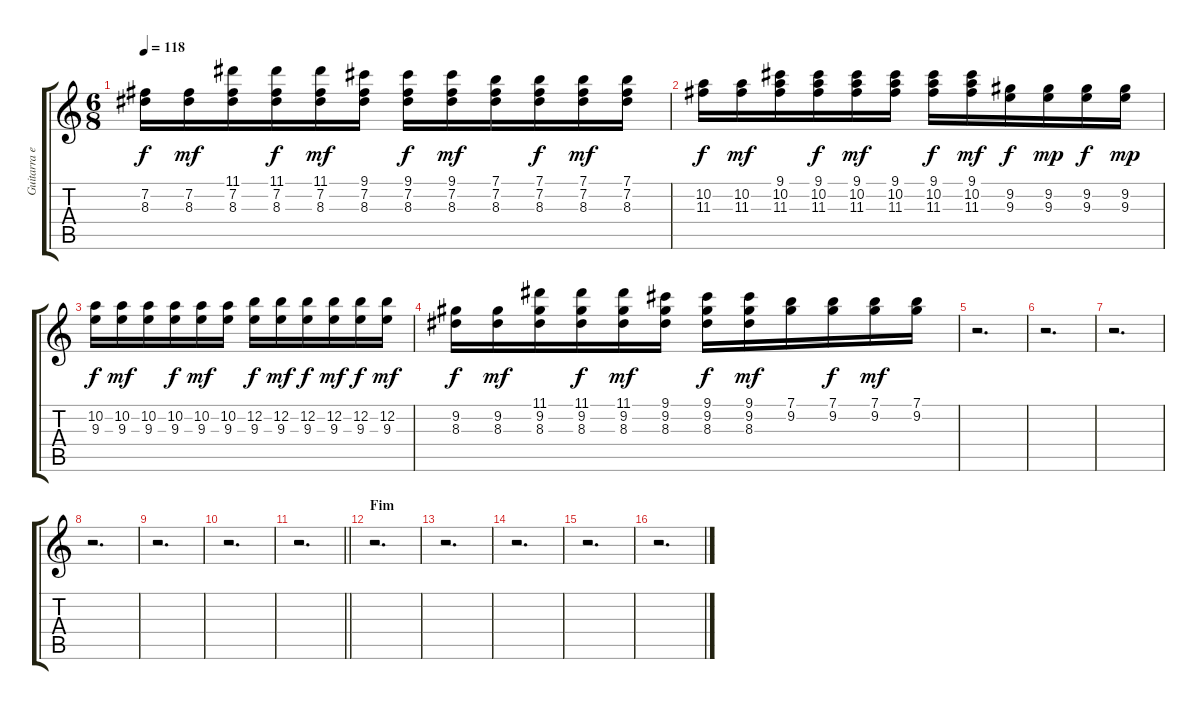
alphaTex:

\track ("Guitarra extra/pianinho" "Guitarra e") {instrument acousticguitarnylon}
\staff {score tabs}
\tuning (E4 B3 G3 D3 A2 E2) {hide}
\ts (6 8)
\tempo 118
\clef g2
\ks c
(7.2 8.3).16{dy f} (7.2 8.3).16{dy mf} (11.1 7.2 8.3).16 (11.1 7.2 8.3).16{dy f} (11.1 7.2 8.3).16{dy mf} (9.1 7.2 8.3).16 (9.1 7.2 8.3).16{dy f} (9.1 7.2 8.3).16{dy mf} (7.1 7.2 8.3).16 (7.1 7.2 8.3).16{dy f} (7.1 7.2 8.3).16{dy mf} (7.1 7.2 8.3).16 |
(10.2 11.3).16{dy f} (10.2 11.3).16{dy mf} (9.1 10.2 11.3).16 (9.1 10.2 11.3).16{dy f} (9.1 10.2 11.3).16{dy mf} (9.1 10.2 11.3).16 (9.1 10.2 11.3).16{dy f} (9.1 10.2 11.3).16{dy mf} (9.2 9.3).16{dy f} (9.2 9.3).16{dy mp} (9.2 9.3).16{dy f} (9.2 9.3).16{dy mp} |
(10.2 9.3).16{dy f} (10.2 9.3).16{dy mf} (10.2 9.3).16 (10.2 9.3).16{dy f} (10.2 9.3).16{dy mf} (10.2 9.3).16 (12.2 9.3).16{dy f} (12.2 9.3).16{dy mf} (12.2 9.3).16{dy f} (12.2 9.3).16{dy mf} (12.2 9.3).16{dy f} (12.2 9.3).16{dy mf} |
(9.2 8.3).16{dy f} (9.2 8.3).16{dy mf} (11.1 9.2 8.3).16 (11.1 9.2 8.3).16{dy f} (11.1 9.2 8.3).16{dy mf} (9.1 9.2 8.3).16 (9.1 9.2 8.3).16{dy f} (9.1 9.2 8.3).16{dy mf} (7.1 9.2).16 (7.1 9.2).16{dy f} (7.1 9.2).16{dy mf} (7.1 9.2).16 |
r.2{d} |
r.2{d} |
r.2{d} |
r.2{d} |
r.2{d} |
r.2{d} |
\barLineRight lightlight
r.2{d} |
\section ("" "Fim")
r.2{d} |
r.2{d} |
r.2{d} |
r.2{d} |
r.2{d}
